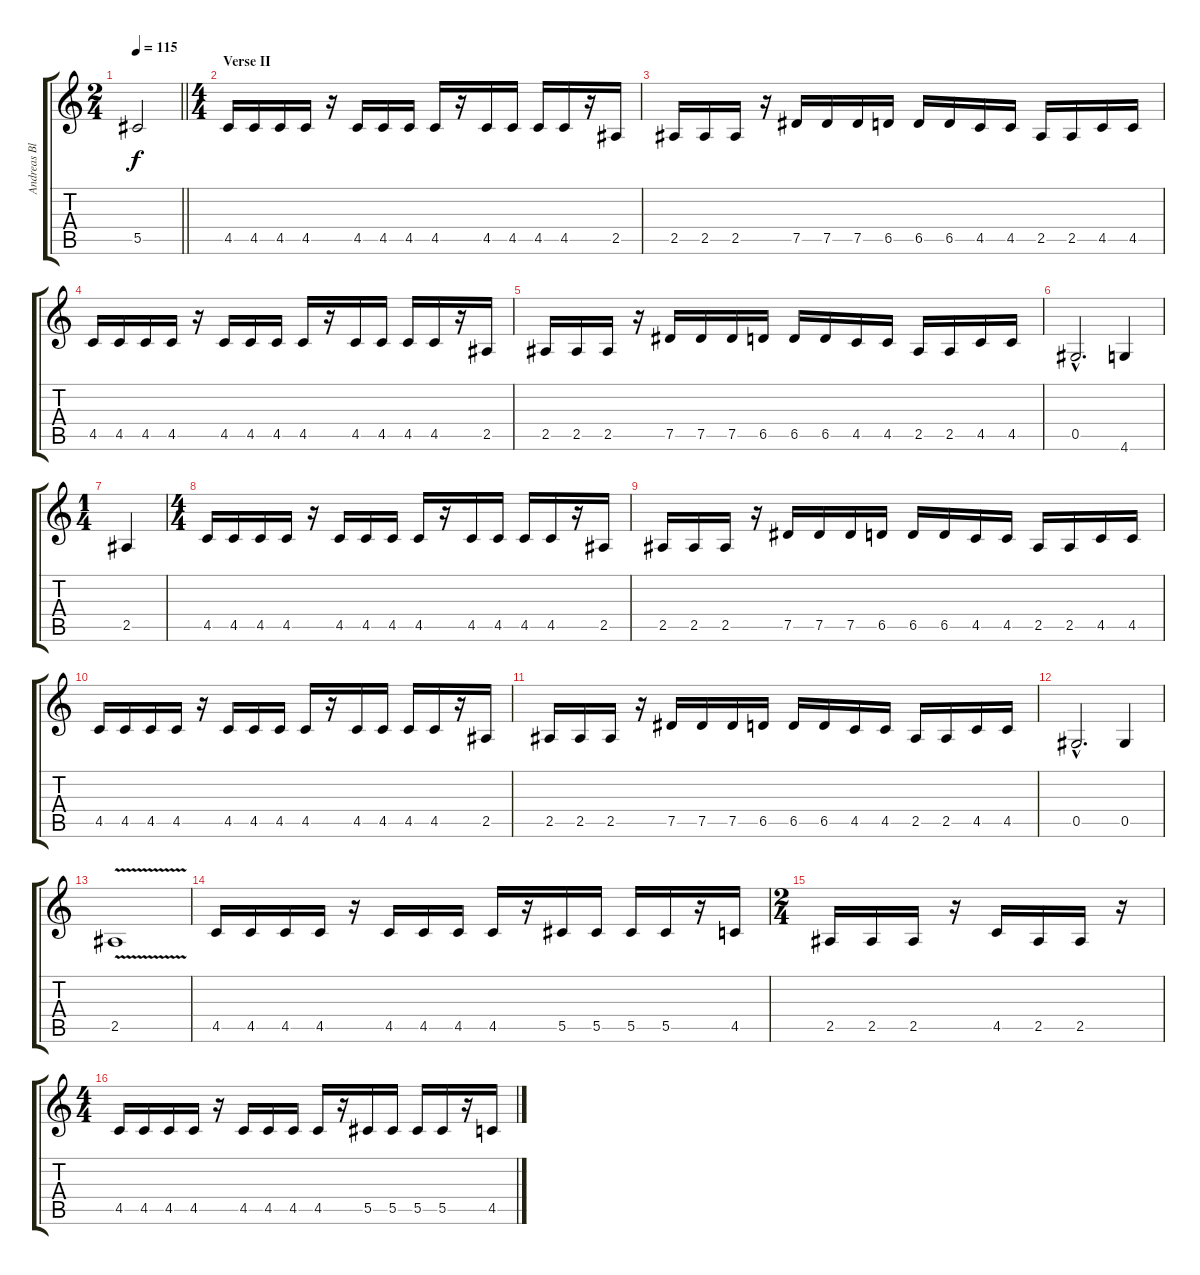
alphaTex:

\track ("Andreas Blomqvist" "Andreas Bl") {instrument electricbassfinger}
\staff {score tabs}
\tuning (Eb4 Bb3 Gb3 Db3 Ab2 Eb2) {hide}
\ts (2 4)
\tempo 115
\clef g2
\barLineRight lightlight
\ks c
5.5.2{dy f} |
\ts (4 4)
\section ("" "Verse II")
4.5.16 4.5.16 4.5.16 4.5.16 r.16 4.5.16 4.5.16 4.5.16 4.5.16 r.16 4.5.16 4.5.16 4.5.16 4.5.16 r.16 2.5.16 |
2.5.16 2.5.16 2.5.16 r.16 7.5.16 7.5.16 7.5.16 6.5.16 6.5.16 6.5.16 4.5.16 4.5.16 2.5.16 2.5.16 4.5.16 4.5.16 |
4.5.16 4.5.16 4.5.16 4.5.16 r.16 4.5.16 4.5.16 4.5.16 4.5.16 r.16 4.5.16 4.5.16 4.5.16 4.5.16 r.16 2.5.16 |
2.5.16 2.5.16 2.5.16 r.16 7.5.16 7.5.16 7.5.16 6.5.16 6.5.16 6.5.16 4.5.16 4.5.16 2.5.16 2.5.16 4.5.16 4.5.16 |
0.5{hac}.2{d} 4.6.4 |
\ts (1 4)
2.5.4 |
\ts (4 4)
4.5.16 4.5.16 4.5.16 4.5.16 r.16 4.5.16 4.5.16 4.5.16 4.5.16 r.16 4.5.16 4.5.16 4.5.16 4.5.16 r.16 2.5.16 |
2.5.16 2.5.16 2.5.16 r.16 7.5.16 7.5.16 7.5.16 6.5.16 6.5.16 6.5.16 4.5.16 4.5.16 2.5.16 2.5.16 4.5.16 4.5.16 |
4.5.16 4.5.16 4.5.16 4.5.16 r.16 4.5.16 4.5.16 4.5.16 4.5.16 r.16 4.5.16 4.5.16 4.5.16 4.5.16 r.16 2.5.16 |
2.5.16 2.5.16 2.5.16 r.16 7.5.16 7.5.16 7.5.16 6.5.16 6.5.16 6.5.16 4.5.16 4.5.16 2.5.16 2.5.16 4.5.16 4.5.16 |
0.5{hac}.2{d} 0.5.4 |
2.5{v}.1 |
4.5.16 4.5.16 4.5.16 4.5.16 r.16 4.5.16 4.5.16 4.5.16 4.5.16 r.16 5.5.16 5.5.16 5.5.16 5.5.16 r.16 4.5.16 |
\ts (2 4)
2.5.16 2.5.16 2.5.16 r.16 4.5.16 2.5.16 2.5.16 r.16 |
\ts (4 4)
4.5.16 4.5.16 4.5.16 4.5.16 r.16 4.5.16 4.5.16 4.5.16 4.5.16 r.16 5.5.16 5.5.16 5.5.16 5.5.16 r.16 4.5.16
